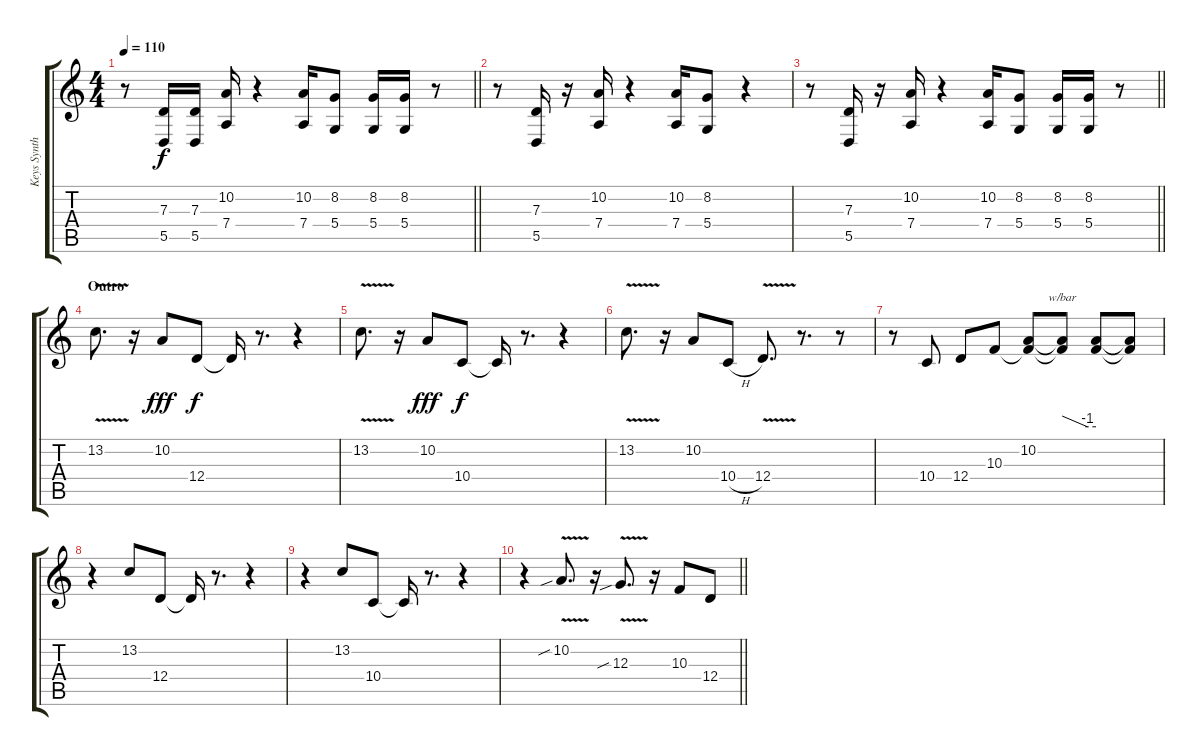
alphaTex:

\track ("Keys Synth" "Keys Synth") {instrument lead8bassandlead}
\staff {score tabs}
\tuning (E4 B3 G3 D3 A2 E2) {hide}
\ts (4 4)
\tempo 110
\clef g2
\barLineRight lightlight
\ks c
r.8{dy f} (7.3 5.5).16 (7.3 5.5).16 (10.2 7.4).16 r.4 (10.2 7.4).16 (8.2 5.4).8 (8.2 5.4).16 (8.2 5.4).16 r.8 |
r.8 (7.3 5.5).16 r.16 (10.2 7.4).16 r.4 (10.2 7.4).16 (8.2 5.4).8 r.4 |
\barLineRight lightlight
r.8 (7.3 5.5).16 r.16 (10.2 7.4).16 r.4 (10.2 7.4).16 (8.2 5.4).8 (8.2 5.4).16 (8.2 5.4).16 r.8 |
\section ("" "Outro")
13.2{v}.8{d} r.16 10.2.8{dy fff} 12.4.8{dy f} 12.4{t}.16 r.8{d} r.4 |
13.2{v}.8{d} r.16 10.2.8{dy fff} 10.4.8{dy f} 10.4{t}.16 r.8{d} r.4 |
13.2{v}.8{d} r.16 10.2.8 10.4{h}.8 12.4{v}.8{d} r.8{d} r.8 |
r.8 10.4.8 12.4.8 10.3.8 (10.2 10.3{t}).8 (10.2{t} 10.3{t}).8{tbe (custom default 0 0 45 -4 60 -4)} (10.2{t} 10.3{t}).8 (10.2{t} 10.3{t}).8 |
r.4 13.2.8 12.4.8 12.4{t}.16 r.8{d} r.4 |
r.4 13.2.8 10.4.8 10.4{t}.16 r.8{d} r.4 |
\barLineRight lightlight
r.4 10.2{v sib}.8{d} r.16 12.3{v sib}.8{d} r.16 10.3.8 12.4.8
